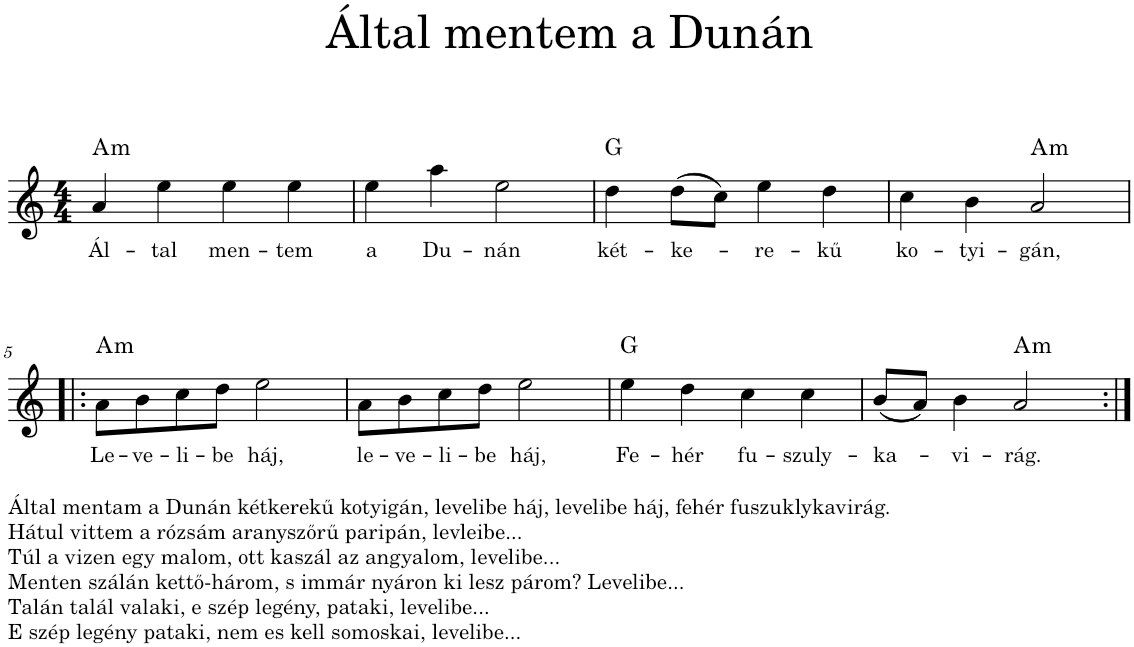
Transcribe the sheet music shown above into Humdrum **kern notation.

**kern	**text	**harte
*part1	*part1	*part1
*staff1	*staff1	*
*I"Piano	*	*
*I'Pno.	*	*
*clefG2	*	*
*k[]	*	*
*M4/4	*	*
=1	=1	=1
!	!LO:LY:b	!LO:H:kt=m
4a/	Ál-	A:min
!	!LO:LY:b	!
4ee\	-tal	.
!	!LO:LY:b	!
4ee\	men-	.
!	!LO:LY:b	!
4ee\	-tem	.
=2	=2	=2
!	!LO:LY:b	!
4ee\	a	.
!	!LO:LY:b	!
4aa\	Du-	.
!	!LO:LY:b	!
2ee\	-nán	.
=3	=3	=3
!	!LO:LY:b	!
4dd\	két-	G:maj
!	!LO:LY:b	!
(8dd\L	-ke-	.
8cc\J)	.	.
!	!LO:LY:b	!
4ee\	-re-	.
!	!LO:LY:b	!
4dd\	-kű	.
=4	=4	=4
!	!LO:LY:b	!
4cc\	ko-	.
!	!LO:LY:b	!
4b\	-tyi-	.
!	!LO:LY:b	!LO:H:kt=m
2a/	-gán,	A:min
!!LO:LB:g=z
=5!|:	=5!|:	=5!|:
!LO:TX:b:t=Által mentam a Dunán kétkerekű kotyigán, levelibe háj, levelibe háj, fehér fuszuklykavirág.	!	!
!LO:TX:b:t=Hátul vittem a rózsám aranyszőrű paripán, levleibe...	!	!
!LO:TX:b:t=Túl a vizen egy malom, ott kaszál az angyalom, levelibe...	!	!
!LO:TX:b:t=Menten szálán kettő-három, s immár nyáron ki lesz párom? Levelibe...	!	!
!LO:TX:b:t=Talán talál valaki, e szép legény, pataki, levelibe...	!	!
!LO:TX:b:t=E szép legény pataki, nem es kell somoskai, levelibe...	!	!
!	!LO:LY:b	!LO:H:kt=m
8a\L	Le-	A:min
!	!LO:LY:b	!
8b\	-ve-	.
!	!LO:LY:b	!
8cc\	-li-	.
!	!LO:LY:b	!
8dd\J	-be	.
!	!LO:LY:b	!
2ee\	háj,	.
=6	=6	=6
!	!LO:LY:b	!
8a\L	le-	.
!	!LO:LY:b	!
8b\	-ve-	.
!	!LO:LY:b	!
8cc\	-li-	.
!	!LO:LY:b	!
8dd\J	-be	.
!	!LO:LY:b	!
2ee\	háj,	.
=7	=7	=7
!	!LO:LY:b	!
4ee\	Fe-	G:maj
!	!LO:LY:b	!
4dd\	-hér	.
!	!LO:LY:b	!
4cc\	fu-	.
!	!LO:LY:b	!
4cc\	-szuly-	.
=8	=8	=8
!	!LO:LY:b	!
(8b/L	-ka-	.
8a/J)	.	.
!	!LO:LY:b	!
4b\	-vi-	.
!	!LO:LY:b	!LO:H:kt=m
2a/	-rág.	A:min
=:|!	=:|!	=:|!
*-	*-	*-
